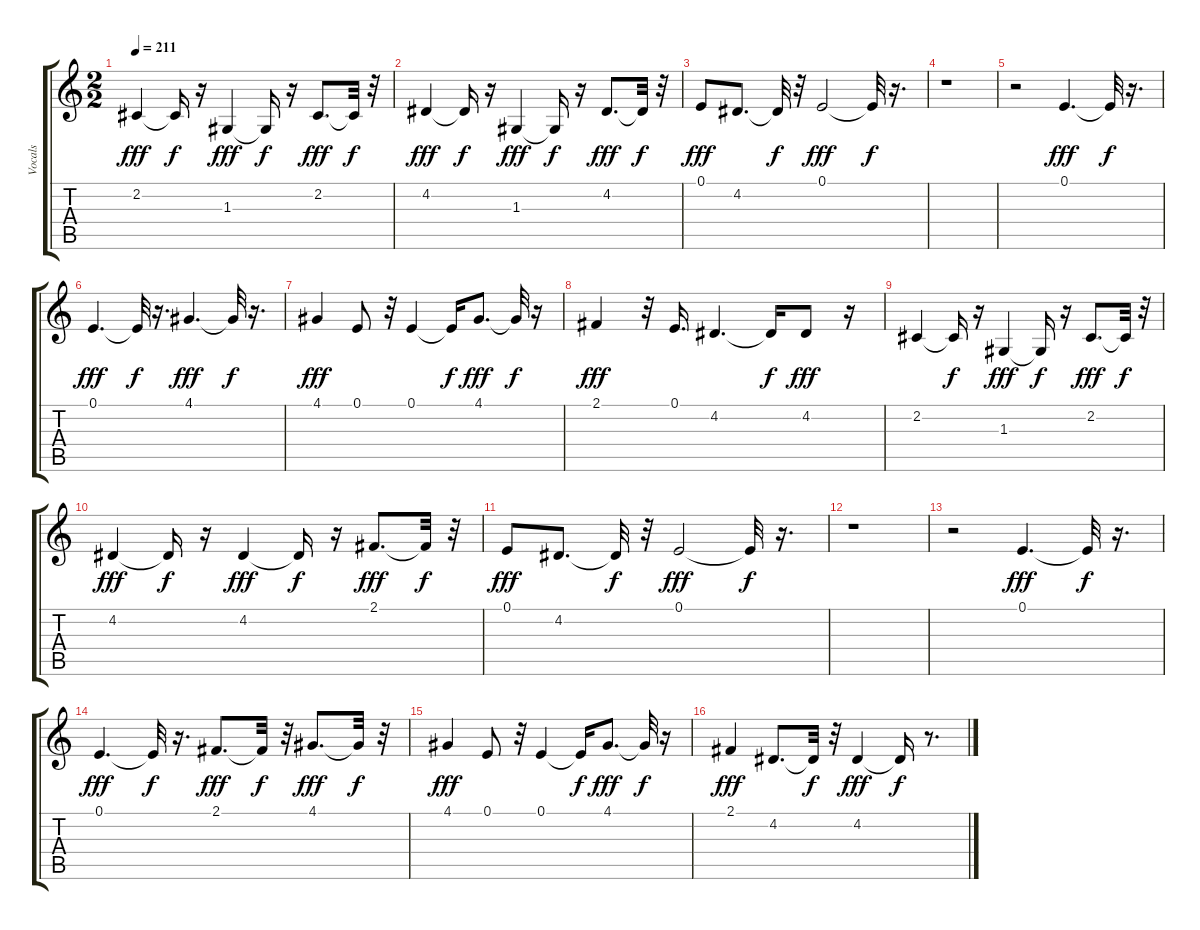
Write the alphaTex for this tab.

\track ("Vocals" "Vocals") {instrument tenorsax}
\staff {score tabs}
\tuning (E4 B3 G3 D3 A2 E2) {hide}
\ts (2 2)
\tempo 211
\clef g2
\ks c
2.2.4{dy fff} 2.2{t}.16{dy f} r.16 1.3.4{dy fff} 1.3{t}.16{dy f} r.16 2.2.8{d dy fff} 2.2{t}.32{dy f} r.32 |
4.2.4{dy fff} 4.2{t}.16{dy f} r.16 1.3.4{dy fff} 1.3{t}.16{dy f} r.16 4.2.8{d dy fff} 4.2{t}.32{dy f} r.32 |
0.1.8{dy fff} 4.2.8{d} 4.2{t}.32{dy f} r.32 0.1.2{dy fff} 0.1{t}.32{dy f} r.16{d} |
r.1 |
r.2 0.1.4{d dy fff} 0.1{t}.32{dy f} r.16{d} |
0.1.4{d dy fff} 0.1{t}.32{dy f} r.16{d} 4.1.4{d dy fff} 4.1{t}.32{dy f} r.16{d} |
4.1.4{dy fff} 0.1.8 r.32 0.1.4 0.1{t}.16{dy f} 4.1.8{d dy fff} 4.1{t}.32{dy f} r.16 |
2.1.4{dy fff} r.32 0.1.16{d} 4.2.4{d} 4.2{t}.16{dy f} 4.2.8{dy fff} r.16 |
2.2.4 2.2{t}.16{dy f} r.16 1.3.4{dy fff} 1.3{t}.16{dy f} r.16 2.2.8{d dy fff} 2.2{t}.32{dy f} r.32 |
4.2.4{dy fff} 4.2{t}.16{dy f} r.16 4.2.4{dy fff} 4.2{t}.16{dy f} r.16 2.1.8{d dy fff} 2.1{t}.32{dy f} r.32 |
0.1.8{dy fff} 4.2.8{d} 4.2{t}.32{dy f} r.32 0.1.2{dy fff} 0.1{t}.32{dy f} r.16{d} |
r.1 |
r.2 0.1.4{d dy fff} 0.1{t}.32{dy f} r.16{d} |
0.1.4{d dy fff} 0.1{t}.32{dy f} r.16{d} 2.1.8{d dy fff} 2.1{t}.32{dy f} r.32 4.1.8{d dy fff} 4.1{t}.32{dy f} r.32 |
4.1.4{dy fff} 0.1.8 r.32 0.1.4 0.1{t}.16{dy f} 4.1.8{d dy fff} 4.1{t}.32{dy f} r.16 |
2.1.4{dy fff} 4.2.8{d} 4.2{t}.32{dy f} r.32 4.2.4{dy fff} 4.2{t}.16{dy f} r.8{d}
